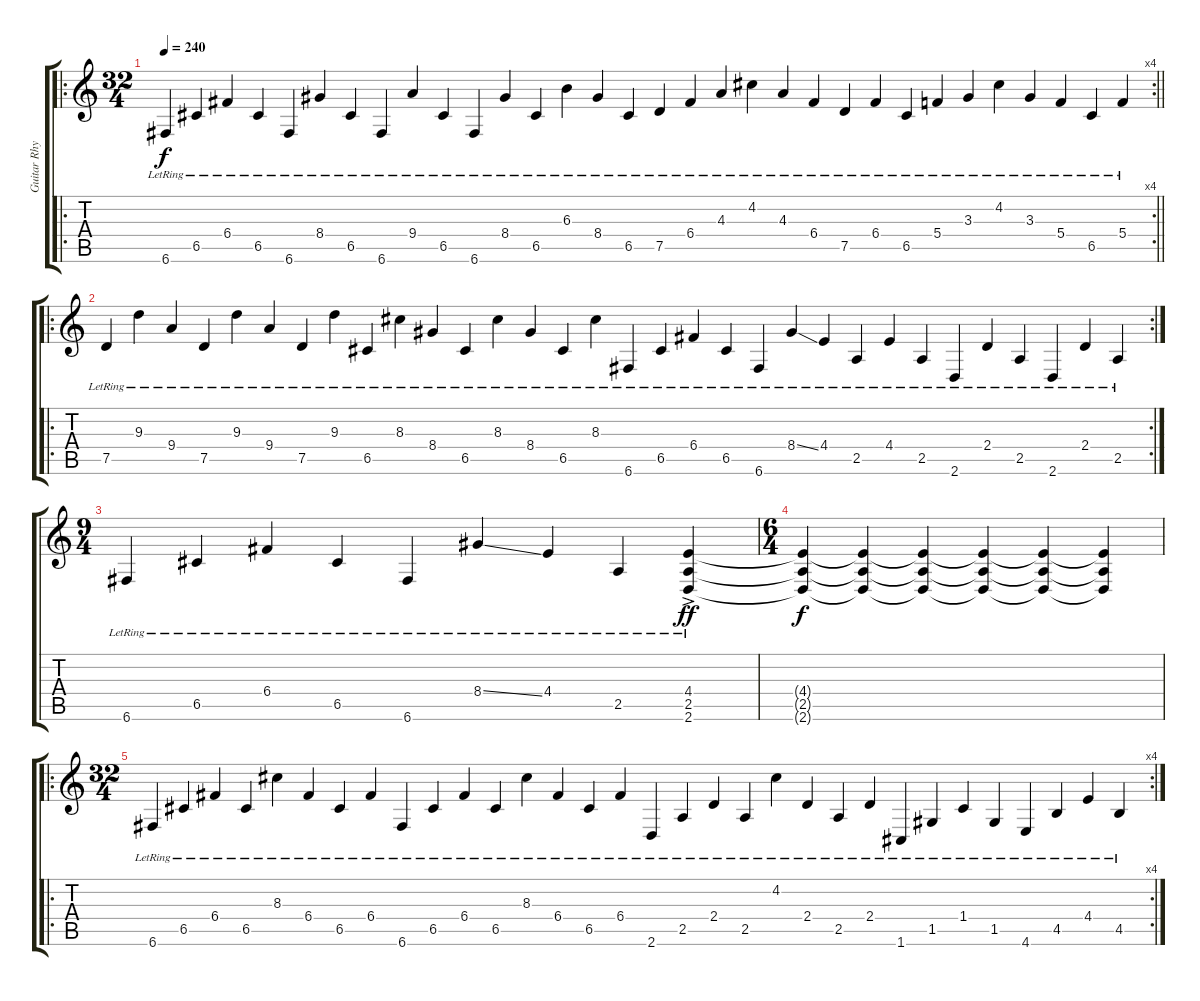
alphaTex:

\track ("Guitar Rhythm" "Guitar Rhy") {instrument electricguitarclean}
\staff {score tabs}
\tuning (D4 A3 F3 C3 G2 C2) {hide}
\ro
\rc 4
\ts (32 4)
\tempo 240
\clef g2
\barLineRight lightlight
\ks c
6.6{lr}.4{dy f instrument electricguitarclean} 6.5{lr}.4 6.4{lr}.4 6.5{lr}.4 6.6{lr}.4 8.4{lr}.4 6.5{lr}.4 6.6{lr}.4 9.4{lr}.4 6.5{lr}.4 6.6{lr}.4 8.4{lr}.4 6.5{lr}.4 6.3{lr}.4 8.4{lr}.4 6.5{lr}.4 7.5{lr}.4 6.4{lr}.4 4.3{lr}.4 4.2{lr}.4 4.3{lr}.4 6.4{lr}.4 7.5{lr}.4 6.4{lr}.4 6.5{lr}.4 5.4{lr}.4 3.3{lr}.4 4.2{lr}.4 3.3{lr}.4 5.4{lr}.4 6.5{lr}.4 5.4{lr}.4 |
\ro
\rc 2
7.5{lr}.4 9.3{lr}.4 9.4{lr}.4 7.5{lr}.4 9.3{lr}.4 9.4{lr}.4 7.5{lr}.4 9.3{lr}.4 6.5{lr}.4 8.3{lr}.4 8.4{lr}.4 6.5{lr}.4 8.3{lr}.4 8.4{lr}.4 6.5{lr}.4 8.3{lr}.4 6.6{lr}.4 6.5{lr}.4 6.4{lr}.4 6.5{lr}.4 6.6{lr}.4 8.4{ss lr}.4 4.4{lr}.4 2.5{lr}.4 4.4{lr}.4 2.5{lr}.4 2.6{lr}.4 2.4{lr}.4 2.5{lr}.4 2.6{lr}.4 2.4{lr}.4 2.5{lr}.4 |
\ts (9 4)
6.6{lr}.4 6.5{lr}.4 6.4{lr}.4 6.5{lr}.4 6.6{lr}.4 8.4{ss lr}.4 4.4{lr}.4 2.5{lr}.4 (4.4{ac lr} 2.5{lr} 2.6{ac lr}).4{dy ff} |
\ts (6 4)
(4.4{t} 2.5{t} 2.6{t}).4{dy f} (4.4{t} 2.5{t} 2.6{t}).4 (4.4{t} 2.5{t} 2.6{t}).4 (4.4{t} 2.5{t} 2.6{t}).4 (4.4{t} 2.5{t} 2.6{t}).4 (4.4{t} 2.5{t} 2.6{t}).4 |
\ro
\rc 4
\ts (32 4)
6.6{lr}.4 6.5{lr}.4 6.4{lr}.4 6.5{lr}.4 8.3{lr}.4 6.4{lr}.4 6.5{lr}.4 6.4{lr}.4 6.6{lr}.4 6.5{lr}.4 6.4{lr}.4 6.5{lr}.4 8.3{lr}.4 6.4{lr}.4 6.5{lr}.4 6.4{lr}.4 2.6{lr}.4 2.5{lr}.4 2.4{lr}.4 2.5{lr}.4 4.2{lr}.4 2.4{lr}.4 2.5{lr}.4 2.4{lr}.4 1.6{lr}.4 1.5{lr}.4 1.4{lr}.4 1.5{lr}.4 4.6{lr}.4 4.5{lr}.4 4.4{lr}.4 4.5{lr}.4
